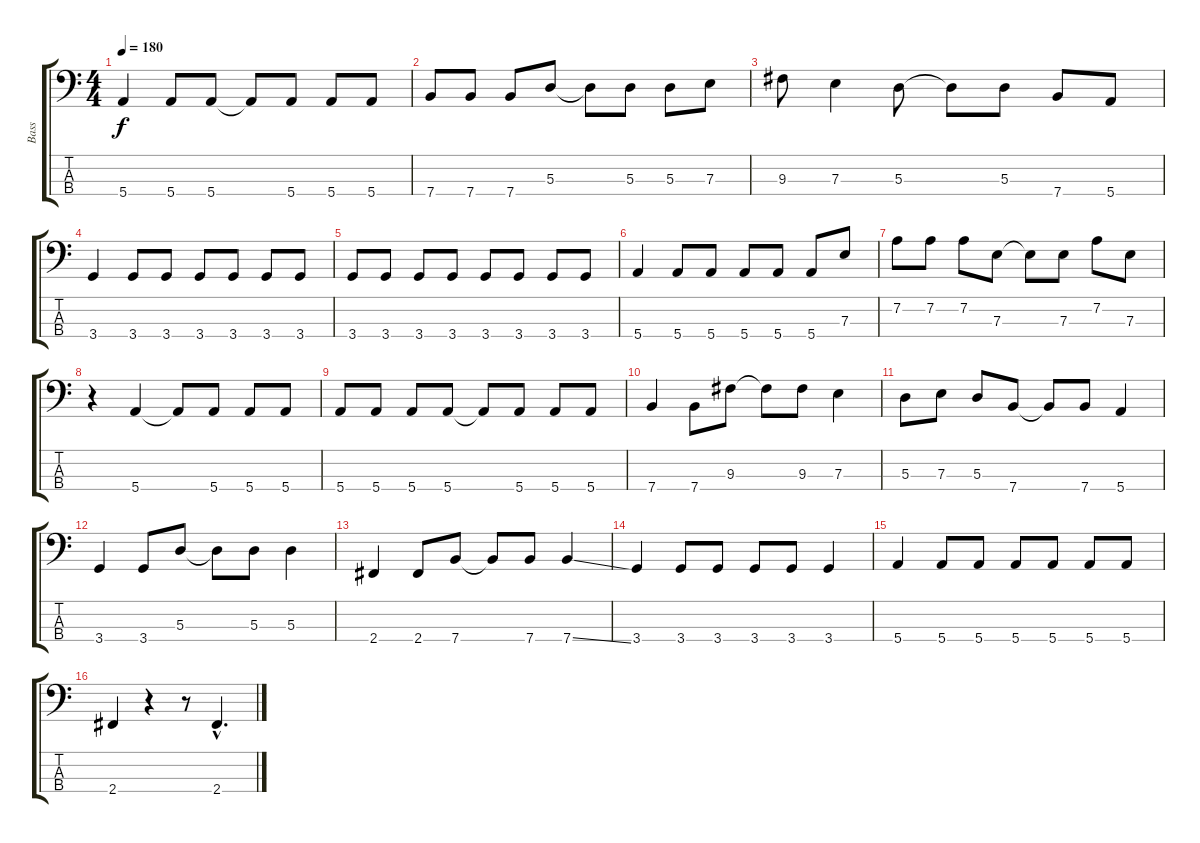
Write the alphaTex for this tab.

\track ("Bass" "Bass") {instrument electricbassfinger}
\staff {score tabs}
\tuning (G2 D2 A1 E1) {hide}
\ts (4 4)
\tempo 180
\clef f4
\ks c
5.4.4{dy f} 5.4.8 5.4.8 5.4{t}.8 5.4.8 5.4.8 5.4.8 |
7.4.8 7.4.8 7.4.8 5.3.8 5.3{t}.8 5.3.8 5.3.8 7.3.8 |
9.3.8 7.3.4 5.3.8 5.3{t}.8 5.3.8 7.4.8 5.4.8 |
3.4.4 3.4.8 3.4.8 3.4.8 3.4.8 3.4.8 3.4.8 |
3.4.8 3.4.8 3.4.8 3.4.8 3.4.8 3.4.8 3.4.8 3.4.8 |
5.4.4 5.4.8 5.4.8 5.4.8 5.4.8 5.4.8 7.3.8 |
7.2.8 7.2.8 7.2.8 7.3.8 7.3{t}.8 7.3.8 7.2.8 7.3.8 |
r.4 5.4.4 5.4{t}.8 5.4.8 5.4.8 5.4.8 |
5.4.8 5.4.8 5.4.8 5.4.8 5.4{t}.8 5.4.8 5.4.8 5.4.8 |
7.4.4 7.4.8 9.3.8 9.3{t}.8 9.3.8 7.3.4 |
5.3.8 7.3.8 5.3.8 7.4.8 7.4{t}.8 7.4.8 5.4.4 |
3.4.4 3.4.8 5.3.8 5.3{t}.8 5.3.8 5.3.4 |
2.4.4 2.4.8 7.4.8 7.4{t}.8 7.4.8 7.4{ss}.4 |
3.4.4 3.4.8 3.4.8 3.4.8 3.4.8 3.4.4 |
5.4.4 5.4.8 5.4.8 5.4.8 5.4.8 5.4.8 5.4.8 |
2.4.4 r.4 r.8 2.4{hac}.4{d}
